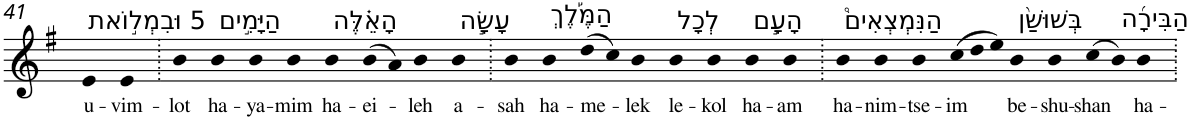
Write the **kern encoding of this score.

**kern	**text
*part1	*part1
*staff1	*staff1
*I"Piano	*
*I'Pno	*
!!LO:PB:g=z
*clefG2	*
*k[f#]	*
*G:	*
=41	=41
!LO:TX:a:t=5 וּבִמְל֣וֹאת	!
!	!LO:LY:b
4e	u-
!	!LO:LY:b
4e	-vim-
=42.	=42.
!	!LO:LY:b
4b	-lot
!LO:TX:a:t=הַיָּמִ֣ים	!
!	!LO:LY:b
4b	ha-
!	!LO:LY:b
4b	-ya-
!	!LO:LY:b
4b	-mim
!LO:TX:a:t=הָאֵ֗לֶּה	!
!	!LO:LY:b
4b	ha-
!	!LO:LY:b
(>8b	-ei-
8a)	.
!	!LO:LY:b
4b	-leh
!LO:TX:a:t=עָשָׂ֣ה	!
!	!LO:LY:b
4b	a-
=43.	=43.
!	!LO:LY:b
4b	-sah
!LO:TX:a:t=הַמֶּ֡לֶךְ	!
!	!LO:LY:b
4b	ha-
!	!LO:LY:b
(>8dd	-me-
8cc)	.
!	!LO:LY:b
4b	-lek
!LO:TX:a:t=לְכָל	!
!	!LO:LY:b
4b	le-
!	!LO:LY:b
4b	-kol
!LO:TX:a:t=הָעָ֣ם	!
!	!LO:LY:b
4b	ha-
!	!LO:LY:b
4b	-am
=44.	=44.
!LO:TX:a:t=הַנִּמְצְאִים֩	!
!	!LO:LY:b
4b	ha-
!	!LO:LY:b
4b	-nim-
!	!LO:LY:b
4b	-tse-
*Xtuplet	*
!	!LO:LY:b
(>12cc	-im
12dd	.
12ee)	.
!LO:TX:a:t=בְּשׁוּשַׁ֨ן	!
!	!LO:LY:b
4b	be-
!	!LO:LY:b
4b	-shu-
!	!LO:LY:b
(>8cc	-shan
8b)	.
!LO:TX:a:t=הַבִּירָ֜ה	!
!	!LO:LY:b
4b	ha-
=.	=.
*-	*-
